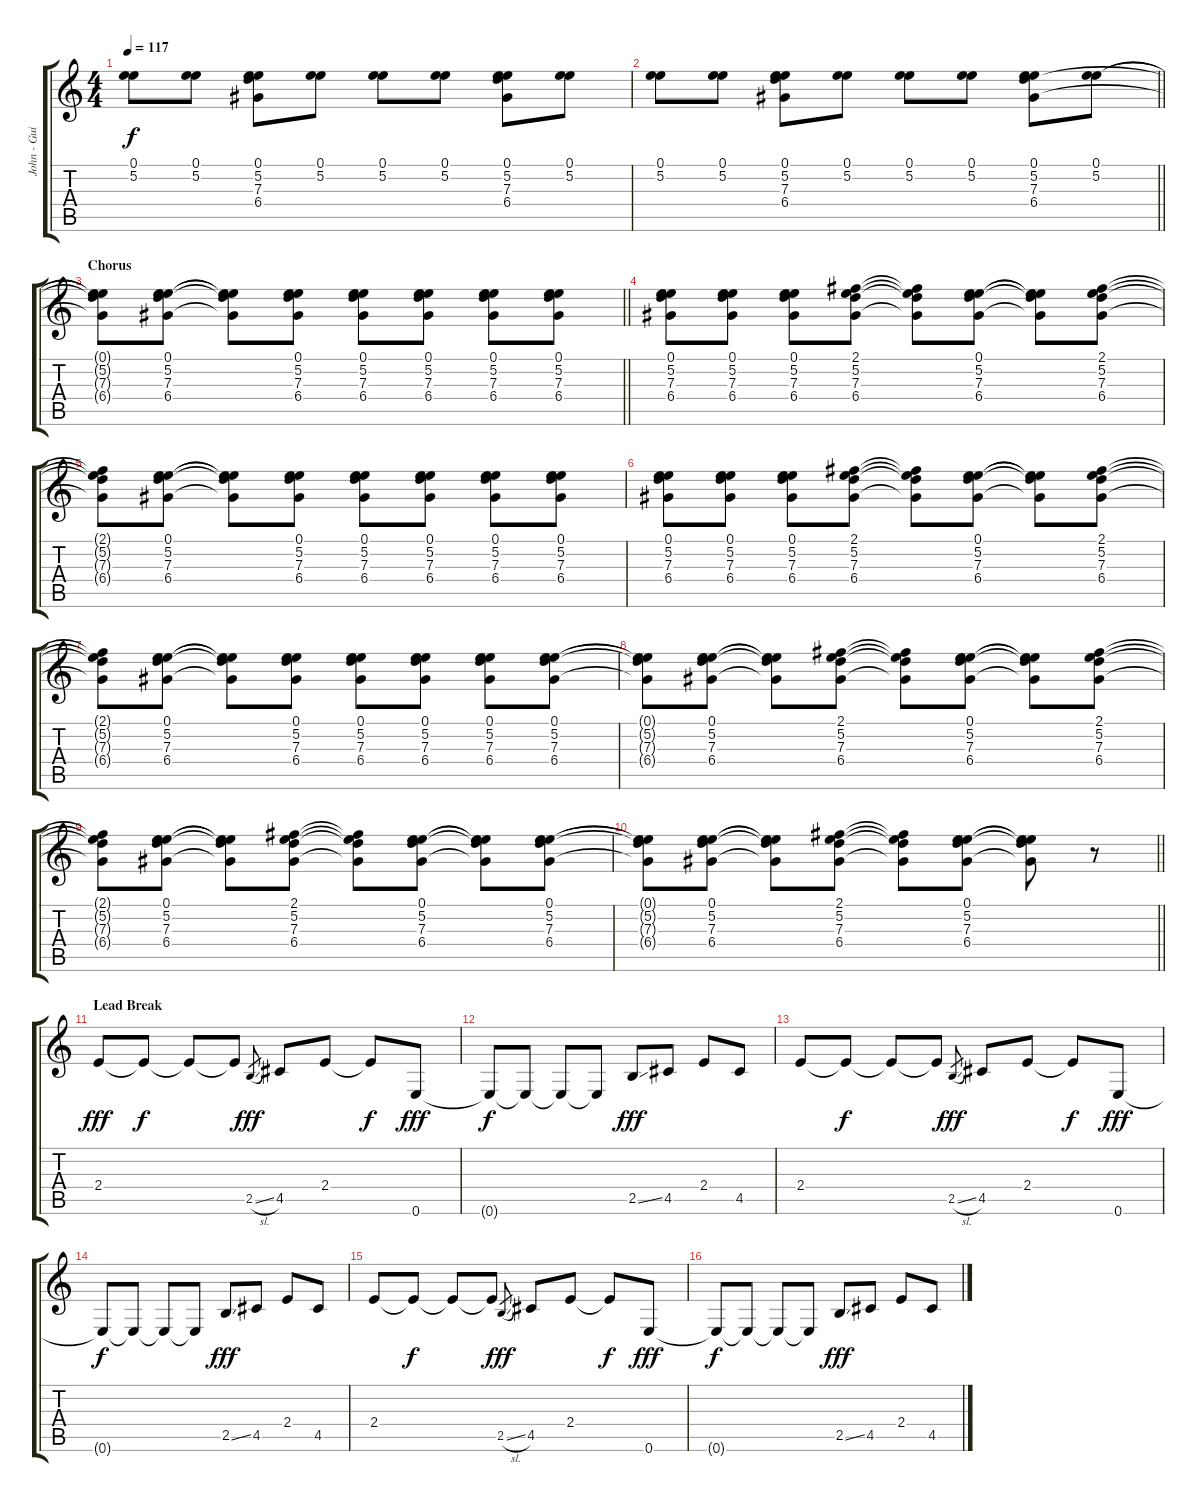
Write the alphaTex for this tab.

\track ("John - Guitar" "John - Gui") {instrument electricguitarclean}
\staff {score tabs}
\tuning (E4 B3 G3 D3 A2 E2) {hide}
\ts (4 4)
\tempo 117
\clef g2
\ks c
(0.1 5.2).8{dy f} (0.1 5.2).8 (0.1 5.2 7.3 6.4).8 (0.1 5.2).8 (0.1 5.2).8 (0.1 5.2).8 (0.1 5.2 7.3 6.4).8 (0.1 5.2).8 |
\barLineRight lightlight
(0.1 5.2).8 (0.1 5.2).8 (0.1 5.2 7.3 6.4).8 (0.1 5.2).8 (0.1 5.2).8 (0.1 5.2).8 (0.1 5.2 7.3 6.4).8 (0.1 5.2).8 |
\section ("" "Chorus")
\barLineRight lightlight
(0.1{t} 5.2{t} 7.3{t} 6.4{t}).8 (0.1 5.2 7.3 6.4).8 (0.1{t} 5.2{t} 7.3{t} 6.4{t}).8 (0.1 5.2 7.3 6.4).8 (0.1 5.2 7.3 6.4).8 (0.1 5.2 7.3 6.4).8 (0.1 5.2 7.3 6.4).8 (0.1 5.2 7.3 6.4).8 |
(0.1 5.2 7.3 6.4).8 (0.1 5.2 7.3 6.4).8 (0.1 5.2 7.3 6.4).8 (2.1 5.2 7.3 6.4).8 (2.1{t} 5.2{t} 7.3{t} 6.4{t}).8 (0.1 5.2 7.3 6.4).8 (0.1{t} 5.2{t} 7.3{t} 6.4{t}).8 (2.1 5.2 7.3 6.4).8 |
(2.1{t} 5.2{t} 7.3{t} 6.4{t}).8 (0.1 5.2 7.3 6.4).8 (0.1{t} 5.2{t} 7.3{t} 6.4{t}).8 (0.1 5.2 7.3 6.4).8 (0.1 5.2 7.3 6.4).8 (0.1 5.2 7.3 6.4).8 (0.1 5.2 7.3 6.4).8 (0.1 5.2 7.3 6.4).8 |
(0.1 5.2 7.3 6.4).8 (0.1 5.2 7.3 6.4).8 (0.1 5.2 7.3 6.4).8 (2.1 5.2 7.3 6.4).8 (2.1{t} 5.2{t} 7.3{t} 6.4{t}).8 (0.1 5.2 7.3 6.4).8 (0.1{t} 5.2{t} 7.3{t} 6.4{t}).8 (2.1 5.2 7.3 6.4).8 |
(2.1{t} 5.2{t} 7.3{t} 6.4{t}).8 (0.1 5.2 7.3 6.4).8 (0.1{t} 5.2{t} 7.3{t} 6.4{t}).8 (0.1 5.2 7.3 6.4).8 (0.1 5.2 7.3 6.4).8 (0.1 5.2 7.3 6.4).8 (0.1 5.2 7.3 6.4).8 (0.1 5.2 7.3 6.4).8 |
(0.1{t} 5.2{t} 7.3{t} 6.4{t}).8 (0.1 5.2 7.3 6.4).8 (0.1{t} 5.2{t} 7.3{t} 6.4{t}).8 (2.1 5.2 7.3 6.4).8 (2.1{t} 5.2{t} 7.3{t} 6.4{t}).8 (0.1 5.2 7.3 6.4).8 (0.1{t} 5.2{t} 7.3{t} 6.4{t}).8 (2.1 5.2 7.3 6.4).8 |
(2.1{t} 5.2{t} 7.3{t} 6.4{t}).8 (0.1 5.2 7.3 6.4).8 (0.1{t} 5.2{t} 7.3{t} 6.4{t}).8 (2.1 5.2 7.3 6.4).8 (2.1{t} 5.2{t} 7.3{t} 6.4{t}).8 (0.1 5.2 7.3 6.4).8 (0.1{t} 5.2{t} 7.3{t} 6.4{t}).8 (0.1 5.2 7.3 6.4).8 |
\barLineRight lightlight
(0.1{t} 5.2{t} 7.3{t} 6.4{t}).8 (0.1 5.2 7.3 6.4).8 (0.1{t} 5.2{t} 7.3{t} 6.4{t}).8 (2.1 5.2 7.3 6.4).8 (2.1{t} 5.2{t} 7.3{t} 6.4{t}).8 (0.1 5.2 7.3 6.4).8 (0.1{t} 5.2{t} 7.3{t} 6.4{t}).8 r.8 |
\section ("" "Lead Break")
2.4.8{dy fff volume 14 instrument overdrivenguitar} 2.4{t}.8{dy f} 2.4{t}.8 2.4{t}.8 2.5{sl}.8{gr dy fff} 4.5.8 2.4.8 2.4{t}.8{dy f} 0.6.8{dy fff} |
0.6{t}.8{dy f} 0.6{t}.8 0.6{t}.8 0.6{t}.8 2.5{ss}.8{dy fff} 4.5.8 2.4.8 4.5.8 |
2.4.8{volume 14 instrument overdrivenguitar} 2.4{t}.8{dy f} 2.4{t}.8 2.4{t}.8 2.5{sl}.8{gr dy fff} 4.5.8 2.4.8 2.4{t}.8{dy f} 0.6.8{dy fff} |
0.6{t}.8{dy f} 0.6{t}.8 0.6{t}.8 0.6{t}.8 2.5{ss}.8{dy fff} 4.5.8 2.4.8 4.5.8 |
2.4.8{volume 14 instrument overdrivenguitar} 2.4{t}.8{dy f} 2.4{t}.8 2.4{t}.8 2.5{sl}.8{gr dy fff} 4.5.8 2.4.8 2.4{t}.8{dy f} 0.6.8{dy fff} |
0.6{t}.8{dy f} 0.6{t}.8 0.6{t}.8 0.6{t}.8 2.5{ss}.8{dy fff} 4.5.8 2.4.8 4.5.8
